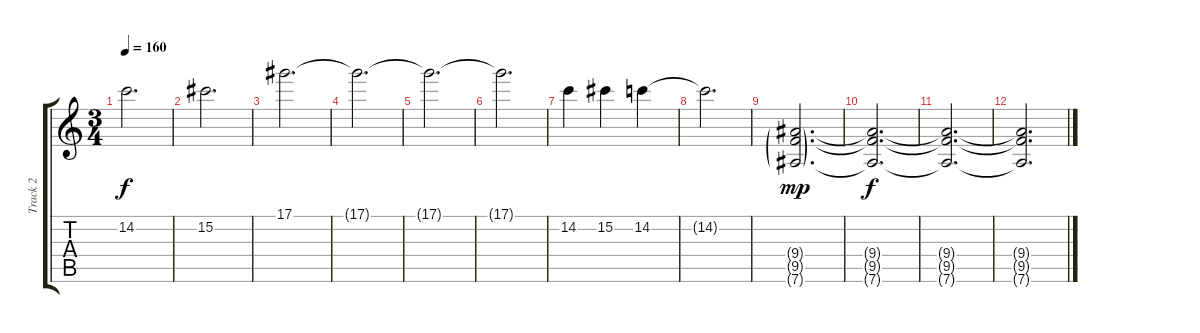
\track ("Track 2" "Track 2") {instrument electricguitarjazz}
\staff {score tabs}
\tuning (Eb4 Bb3 Gb3 Db3 Ab2 Eb2) {hide}
\ts (3 4)
\tempo 160
\clef g2
\ks c
14.2.2{d dy f} |
15.2.2{d} |
17.1.2{d} |
17.1{t}.2{d} |
17.1{t}.2{d} |
17.1{t}.2{d} |
14.2.4 15.2.4 14.2.4 |
14.2{t}.2{d} |
(9.4{g} 9.5{g} 7.6{g}).2{d dy mp} |
(9.4{t} 9.5{t} 7.6{t}).2{d dy f} |
(9.4{t} 9.5{t} 7.6{t}).2{d} |
(9.4{t} 9.5{t} 7.6{t}).2{d}
